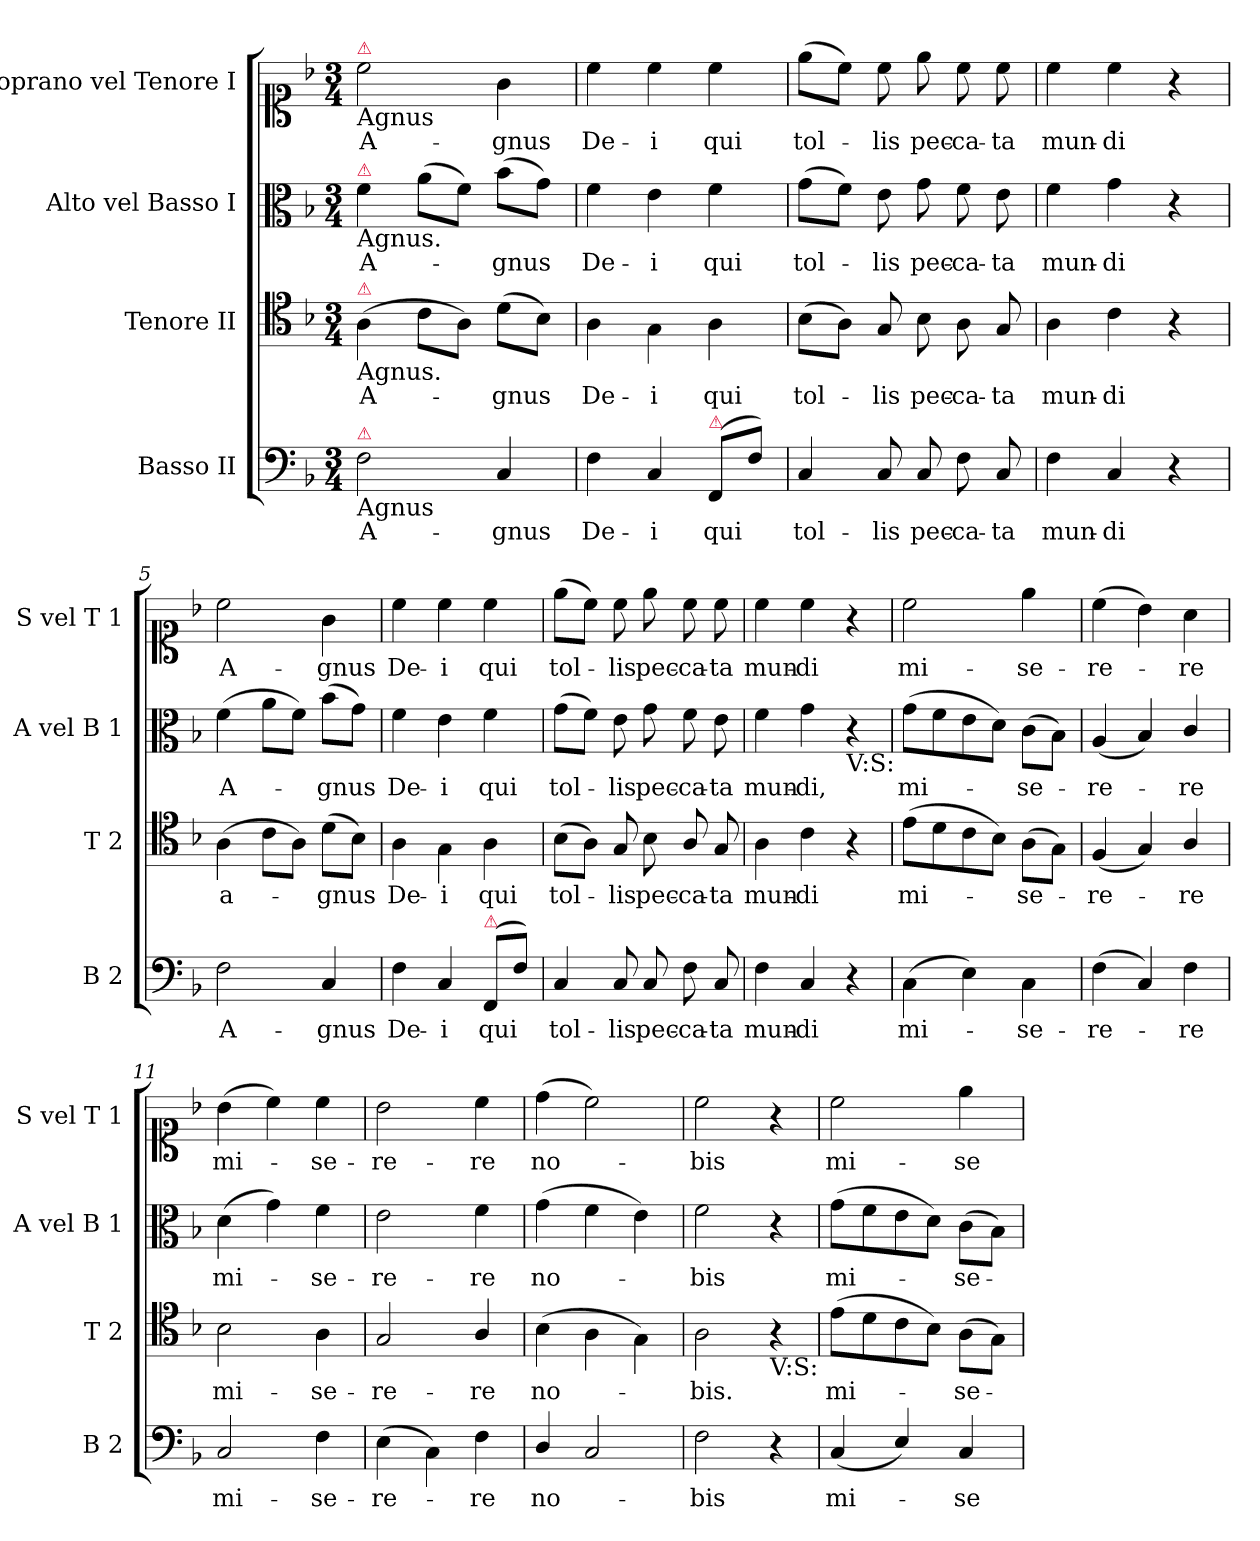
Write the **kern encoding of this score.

**kern	**text	**kern	**text	**kern	**text	**kern	**text
*part4	*part4	*part3	*part3	*part2	*part2	*part1	*part1
*staff4	*staff4	*staff3	*staff3	*staff2	*staff2	*staff1	*staff1
*I"Basso II	*	*I"Tenore II	*	*I"Alto vel Basso I	*	*I"Soprano vel Tenore I	*
*I'B 2	*	*I'T 2	*	*I'A vel B 1	*	*I'S vel T 1	*
*clefF4	*	*clefC4	*	*clefC3	*	*clefC1	*
*k[b-]	*	*k[b-]	*	*k[b-]	*	*k[b-]	*
*M3/4	*	*M3/4	*	*M3/4	*	*M3/4	*
=1	=1	=1	=1	=1	=1	=1	=1
!	!	!	!	!	!	!LO:TX:a:color=crimson:t=⚠	!
!	!	!	!	!	!	!LO:TX:b:t=Agnus	!
!	!	!	!	!LO:TX:a:color=crimson:t=⚠	!	!	!
!	!	!	!	!LO:TX:b:t=Agnus.	!	!	!
!	!	!LO:TX:a:color=crimson:t=⚠	!	!	!	!	!
!	!	!LO:TX:b:t=Agnus.	!	!	!	!	!
!LO:TX:a:color=crimson:t=⚠	!	!	!	!	!	!	!
!LO:TX:b:t=Agnus	!	!	!	!	!	!	!
2F\	A-	(4A\	A-	4f\	A-	2cc\	A-
.	.	8c\L	.	(8a\L	.	.	.
.	.	8A\J)	.	8f\J)	.	.	.
4C/	-gnus	(8d\L	-gnus	(8b-\L	-gnus	4g\	-gnus
.	.	8B-\J)	.	8g\J)	.	.	.
=2	=2	=2	=2	=2	=2	=2	=2
4F\	De-	4A\	De-	4f\	De-	4cc\	De-
4C/	-i	4G\	-i	4e\	-i	4cc\	-i
!LO:TX:a:color=crimson:t=⚠	!	!	!	!	!	!	!
(8FF/L	qui	4A\	qui	4f\	qui	4cc\	qui
8F\J)	.	.	.	.	.	.	.
=3	=3	=3	=3	=3	=3	=3	=3
4C/	tol-	(8B-\L	tol-	(8g\L	tol-	(8ee\L	tol-
.	.	8A\J)	.	8f\J)	.	8cc\J)	.
8C/	-lis	8G/	lis	8e\	-lis	8cc\	-lis
8C/	pec-	8B-\	pec-	8g\	pec-	8ee\	pec-
8F\	-ca-	8A\	-ca-	8f\	-ca-	8cc\	-ca-
8C/	-ta	8G/	-ta	8e\	-ta	8cc\	-ta
=4	=4	=4	=4	=4	=4	=4	=4
4F\	mun-	4A\	mun-	4f\	mun-	4cc\	mun-
4C/	-di	4c\	-di	4g\	-di	4cc\	-di
4r	.	4r	.	4r	.	4r	.
=5	=5	=5	=5	=5	=5	=5	=5
2F\	A-	(4A\	a-	(4f\	A-	2cc\	A-
.	.	8c\L	.	8a\L	.	.	.
.	.	8A\J)	.	8f\J)	.	.	.
4C/	-gnus	(8d\L	-gnus	(8b-\L	-gnus	4g\	-gnus
.	.	8B-\J)	.	8g\J)	.	.	.
=6	=6	=6	=6	=6	=6	=6	=6
4F\	De-	4A\	De-	4f\	De-	4cc\	De-
4C/	-i	4G\	-i	4e\	-i	4cc\	-i
!LO:TX:a:color=crimson:t=⚠	!	!	!	!	!	!	!
(8FF/L	qui	4A\	qui	4f\	qui	4cc\	qui
8F\J)	.	.	.	.	.	.	.
=7	=7	=7	=7	=7	=7	=7	=7
4C/	tol-	(8B-\L	tol-	(8g\L	tol-	(8ee\L	tol-
.	.	8A\J)	.	8f\J)	.	8cc\J)	.
8C/	-lis	8G/	-lis	8e\	-lis	8cc\	-lis
8C/	pec-	8B-\	pec-	8g\	pec-	8ee\	pec-
8F\	-ca-	8A/	-ca-	8f\	-ca-	8cc\	-ca-
8C/	-ta	8G/	-ta	8e\	-ta	8cc\	-ta
=8	=8	=8	=8	=8	=8	=8	=8
4F\	mun-	4A\	mun-	4f\	mun-	4cc\	mun-
4C/	-di	4c\	-di	4g\	-di,	4cc\	-di
!	!	!	!	!LO:TX:b:t=V&colon;S&colon;	!	!	!
4r	.	4r	.	4r	.	4r	.
=9	=9	=9	=9	=9	=9	=9	=9
(4C\	mi-	(8e\L	mi-	(8g\L	mi-	2cc\	mi-
.	.	8d\	.	8f\	.	.	.
4E\)	.	8c\	.	8e\	.	.	.
.	.	8B-\J)	.	8d\J)	.	.	.
4C\	-se-	(8A\L	-se-	(8c\L	-se-	4ee\	-se-
.	.	8G\J)	.	8B-\J)	.	.	.
=10	=10	=10	=10	=10	=10	=10	=10
(4F\	-re-	(4F/	-re-	(4A/	-re-	(4cc\	-re-
4C/)	.	4G/)	.	4B-/)	.	4b-\)	.
4F\	-re	4A/	-re	4c/	-re	4a\	-re
=11	=11	=11	=11	=11	=11	=11	=11
2C/	mi-	2B-\	mi-	(4d\	mi-	(4b-\	mi-
.	.	.	.	4g\)	.	4cc\)	.
4F\	se-	4A\	-se-	4f\	-se-	4cc\	-se-
=12	=12	=12	=12	=12	=12	=12	=12
(4E\	-re-	2G/	-re-	2e\	-re-	2b-\	re-
4C\)	.	.	.	.	.	.	.
4F\	-re	4A/	-re	4f\	-re	4cc\	-re
=13	=13	=13	=13	=13	=13	=13	=13
4D/	no-	(4B-\	no-	(4g\	no-	(4dd\	no-
2C/	.	4A\	.	4f\	.	2cc\)	.
.	.	4G\)	.	4e\)	.	.	.
=14	=14	=14	=14	=14	=14	=14	=14
2F\	-bis	2A\	-bis.	2f\	-bis	2cc\	-bis
!	!	!LO:TX:b:t=V&colon;S&colon;	!	!	!	!	!
4r	.	4r	.	4r	.	4r	.
=15	=15	=15	=15	=15	=15	=15	=15
(4C/	mi-	(8e\L	mi-	(8g\L	mi-	2cc\	mi-
.	.	8d\	.	8f\	.	.	.
4E/)	.	8c\	.	8e\	.	.	.
.	.	8B-\J)	.	8d\J)	.	.	.
4C/	-se	(8A\L	-se-	(8c\L	-se-	4ee\	-se-
.	.	8G\J)	.	8B-\J)	.	.	.
=	=	=	=	=	=	=	=
*-	*-	*-	*-	*-	*-	*-	*-
